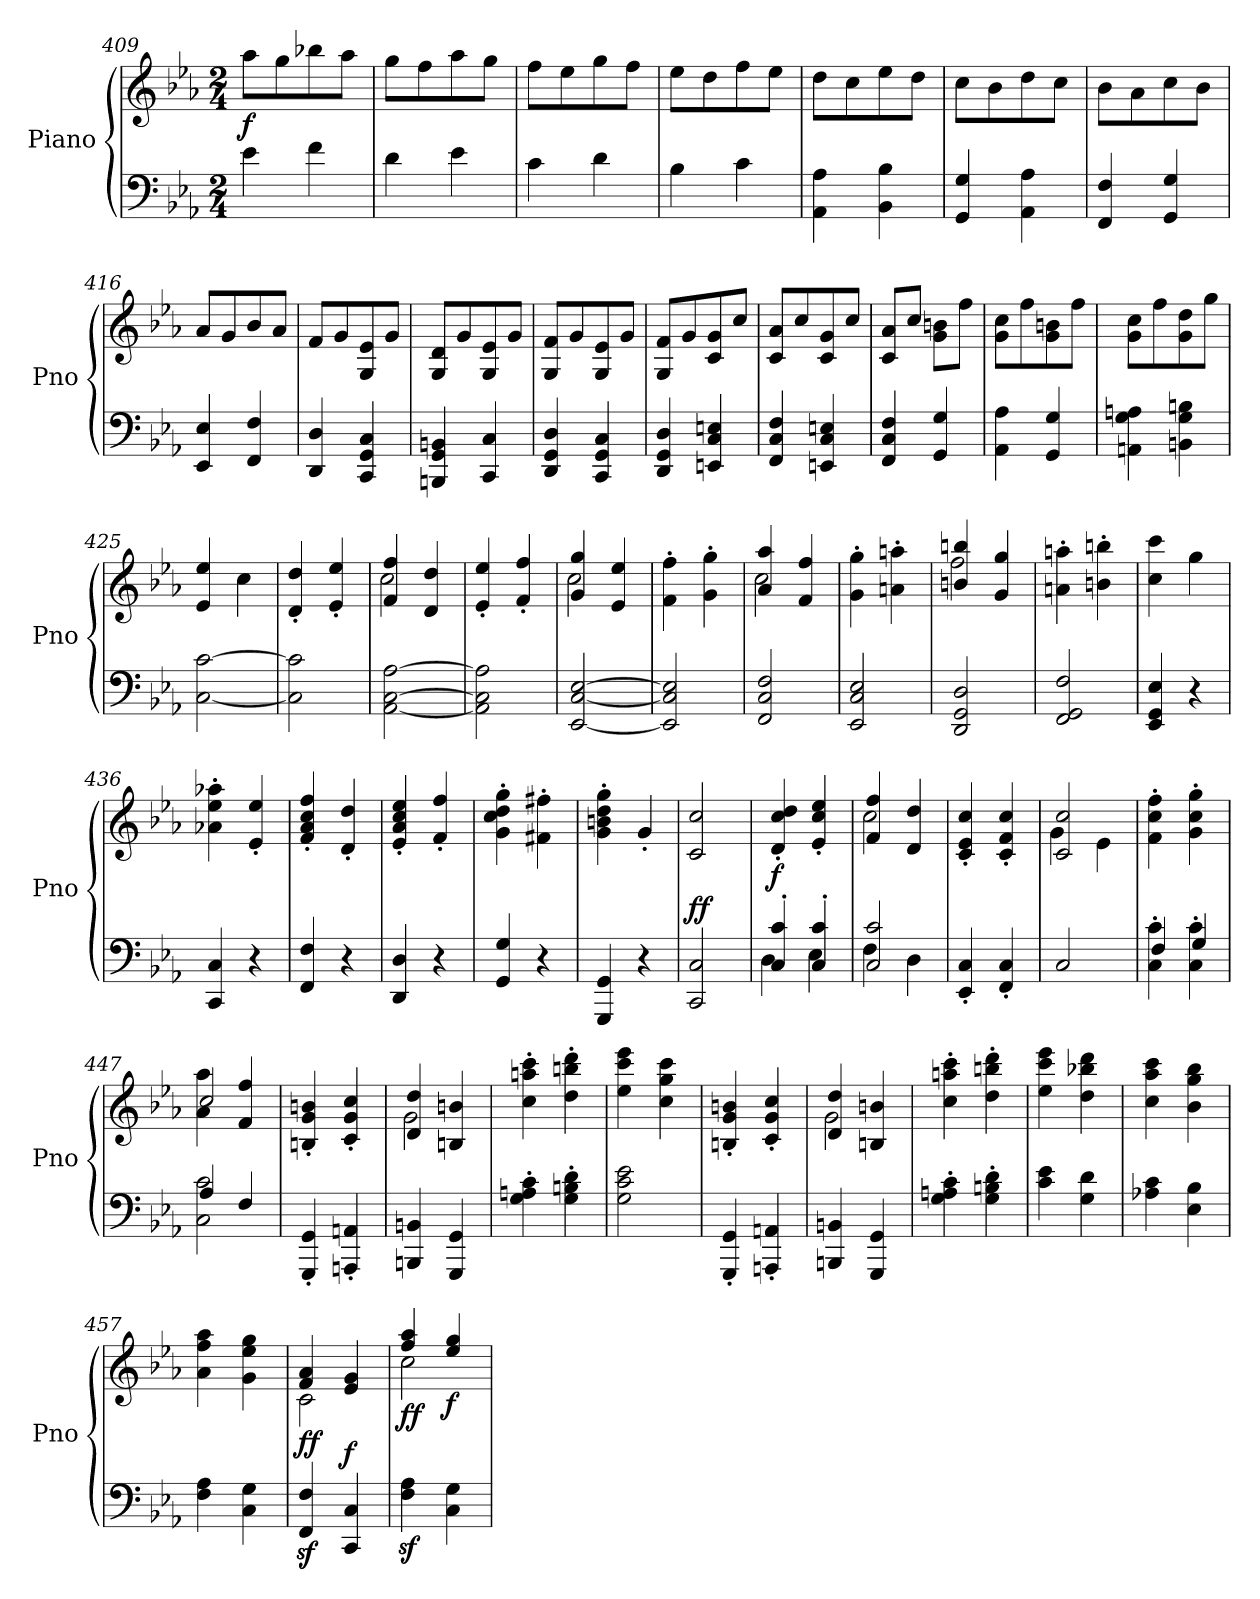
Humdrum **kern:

**kern	**kern	**dynam
*part1	*part1	*part1
*staff2	*staff1	*staff1/2
*I"Piano	*	*
*I'Pno	*	*
*clefF4	*clefG2	*
*k[b-e-a-]	*k[b-e-a-]	*
*M2/4	*M2/4	*
=409	=409	=409
!	!	!LO:DY:b
4e-\	8aa-\L	f
.	8gg\	.
4f\	8bb-X\	.
.	8aa-\J	.
=410	=410	=410
4d\	8gg\L	.
.	8ff\	.
4e-\	8aa-\	.
.	8gg\J	.
=411	=411	=411
4c\	8ff\L	.
.	8ee-\	.
4d\	8gg\	.
.	8ff\J	.
=412	=412	=412
4B-\	8ee-\L	.
.	8dd\	.
4c\	8ff\	.
.	8ee-\J	.
=413	=413	=413
4AA-\ 4A-\	8dd\L	.
.	8cc\	.
4BB-\ 4B-\	8ee-\	.
.	8dd\J	.
=414	=414	=414
4GG/ 4G/	8cc\L	.
.	8b-\	.
4AA-\ 4A-\	8dd\	.
.	8cc\J	.
!!LO:LB:g=z
=415	=415	=415
4FF/ 4F/	8b-\L	.
.	8a-\	.
4GG/ 4G/	8cc\	.
.	8b-\J	.
!!LO:LB:g=z
=416	=416	=416
4EE-/ 4E-/	8a-/L	.
.	8g/	.
4FF/ 4F/	8b-/	.
.	8a-/J	.
=417	=417	=417
4DD/ 4D/	8f/L	.
.	8g/	.
4CC/ 4GG/ 4C/	8G/ 8e-/	.
.	8g/J	.
=418	=418	=418
4BBBn/ 4GG/ 4BBn/	8G/ 8d/L	.
.	8g/	.
4CC/ 4C/	8G/ 8e-/	.
.	8g/J	.
=419	=419	=419
4DD/ 4GG/ 4D/	8G/ 8f/L	.
.	8g/	.
4CC/ 4GG/ 4C/	8G/ 8e-/	.
.	8g/J	.
=420	=420	=420
4DD/ 4GG/ 4D/	8G/ 8f/L	.
.	8g/	.
4EEn/ 4C/ 4En/	8c/ 8g/	.
.	8cc/J	.
=421	=421	=421
4FF/ 4C/ 4F/	8c/ 8a-/L	.
.	8cc/	.
4EEn/ 4C/ 4En/	8c/ 8g/	.
.	8cc/J	.
=422	=422	=422
4FF/ 4C/ 4F/	8c/ 8a-/L	.
.	8cc/J	.
4GG/ 4G/	8g\ 8bn\L	.
.	8ff\J	.
=423	=423	=423
4AA-\ 4A-\	8g\ 8cc\L	.
.	8ff\	.
4GG/ 4G/	8g\ 8bn\	.
.	8ff\J	.
!!LO:LB:g=z
=424	=424	=424
4AAn\ 4G\ 4An\	8g\ 8cc\L	.
.	8ff\	.
4BBn\ 4G\ 4Bn\	8g\ 8dd\	.
.	8gg\J	.
=425	=425	=425
[2C\ [2c\	4e-/ 4ee-/	.
.	4cc\	.
=426	=426	=426
2C\] 2c\]	4d/' 4dd/'	.
.	4e-/' 4ee-/'	.
=427	=427	=427
*	*^	*
[2AA-\ [2C\ [2A-\	4f/ 4ff/	2cc\	.
.	4d/ 4dd/	.	.
*	*v	*v	*
=428	=428	=428
2AA-\] 2C\] 2A-\]	4e-/' 4ee-/'	.
.	4f/' 4ff/'	.
=429	=429	=429
*	*^	*
[2EE-/ [2C/ [2E-/	4g/ 4gg/	2cc\	.
.	4e-/ 4ee-/	.	.
*	*v	*v	*
=430	=430	=430
2EE-/] 2C/] 2E-/]	4f\' 4ff\'	.
.	4g\' 4gg\'	.
=431	=431	=431
*	*^	*
2FF/ 2C/ 2F/	4a-/ 4aa-/	2cc\	.
.	4f/ 4ff/	.	.
*	*v	*v	*
=432	=432	=432
2EE-/ 2C/ 2E-/	4g\' 4gg\'	.
.	4an\' 4aan\'	.
=433	=433	=433
*	*^	*
2DD/ 2GG/ 2D/	4bn/ 4bbn/	2ff\	.
.	4g/ 4gg/	.	.
*	*v	*v	*
!!LO:LB:g=z
=434	=434	=434
2FF/ 2GG/ 2F/	4an\' 4aan\'	.
.	4bn\' 4bbn\'	.
=435	=435	=435
4EE-/ 4GG/ 4E-/	4cc\ 4ccc\	.
4r	4gg\	.
=436	=436	=436
4CC/ 4C/	4a-X\' 4ee-\' 4aa-X\'	.
4r	4e-/' 4ee-/'	.
=437	=437	=437
4FF/ 4F/	4f/' 4a-/' 4cc/' 4ff/'	.
4r	4d/' 4dd/'	.
=438	=438	=438
4DD/ 4D/	4e-/' 4a-/' 4cc/' 4ee-/'	.
4r	4f/' 4ff/'	.
=439	=439	=439
4GG/ 4G/	4g\' 4cc\' 4dd\' 4gg\'	.
4r	4f#X\' 4ff#X\'	.
=440	=440	=440
4GGG/ 4GG/	4g\' 4bn\' 4dd\' 4gg\'	.
4r	4g'/	.
=441	=441	=441
!	!	!LO:DY:a=2
2CC/ 2C/	2c/ 2cc/	ff
=442	=442	=442
*^	*	*
!	!	!	!LO:DY:b
4C/' 4c/'	4D\	4d/' 4cc/' 4dd/'	f
4C/' 4c/'	4E-\	4e-/' 4cc/' 4ee-/'	.
=443	=443	=443	=443
*	*	*^	*
2C/ 2c/	4F\	4f/ 4ff/	2cc\	.
.	4D\	4d/ 4dd/	.	.
*v	*v	*	*	*
*	*v	*v	*
!!LO:LB:g=z
=444	=444	=444
4EE-/' 4C/'	4c/' 4e-/' 4cc/'	.
4FF/' 4C/'	4c/' 4f/' 4cc/'	.
=445	=445	=445
*	*^	*
2C/	2c/ 2cc/	4g\	.
.	.	4e-\	.
*	*v	*v	*
=446	=446	=446
*^	*	*
4C\' 4c\'	4F/	4f\' 4cc\' 4ff\'	.
4C\' 4c\'	4G/	4g\' 4cc\' 4gg\'	.
=447	=447	=447	=447
*	*	*^	*
2C\ 2c\	4A-/	4a-\ 4aa-\	2cc/	.
.	4F/	4f/ 4ff/	.	.
*v	*v	*	*	*
*	*v	*v	*
=448	=448	=448
4GGG/' 4GG/'	4Bn/' 4g/' 4bn/'	.
4AAAn/' 4AAn/'	4c/' 4g/' 4cc/'	.
=449	=449	=449
*	*^	*
4BBBn/ 4BBn/	4d/ 4dd/	2g\	.
4GGG/ 4GG/	4Bn/ 4bn/	.	.
*	*v	*v	*
=450	=450	=450
4G\' 4An\' 4c\'	4cc\' 4aan\' 4ccc\'	.
4G\' 4Bn\' 4d\'	4dd\' 4bbn\' 4ddd\'	.
=451	=451	=451
2G\ 2c\ 2e-\	4ee-\ 4ccc\ 4eee-\	.
.	4cc\ 4gg\ 4ccc\	.
=452	=452	=452
4GGG/' 4GG/'	4Bn/' 4g/' 4bn/'	.
4AAAn/' 4AAn/'	4c/' 4g/' 4cc/'	.
=453	=453	=453
*	*^	*
4BBBn/ 4BBn/	4d/ 4dd/	2g\	.
4GGG/ 4GG/	4Bn/ 4bn/	.	.
*	*v	*v	*
!!LO:PB:g=z
=454	=454	=454
4G\' 4An\' 4c\'	4cc\' 4aan\' 4ccc\'	.
4G\' 4Bn\' 4d\'	4dd\' 4bbn\' 4ddd\'	.
=455	=455	=455
4c\ 4e-\	4ee-\ 4ccc\ 4eee-\	.
4G\ 4d\	4dd\ 4bb-X\ 4ddd\	.
=456	=456	=456
4A-X\ 4c\	4cc\ 4aa-\ 4ccc\	.
4E-\ 4B-\	4b-\ 4gg\ 4bb-\	.
=457	=457	=457
4F\ 4A-\	4a-\ 4ff\ 4aa-\	.
4C\ 4G\	4g\ 4ee-\ 4gg\	.
=458	=458	=458
*	*^	*
!	!	!	!LO:DY:a=2
4FF/z> 4F/z>	4f/ 4a-/	2c\	ff
!	!	!	!LO:DY:a=2
4CC/ 4C/	4e-/ 4g/	.	f
=459	=459	=459	=459
!	!	!	!LO:DY:b
4F\z> 4A-\z>	4ff/ 4aa-/	2cc\	ff
!	!	!	!LO:DY:b
4C\ 4G\	4ee-/ 4gg/	.	f
*	*v	*v	*
=	=	=
*-	*-	*-
